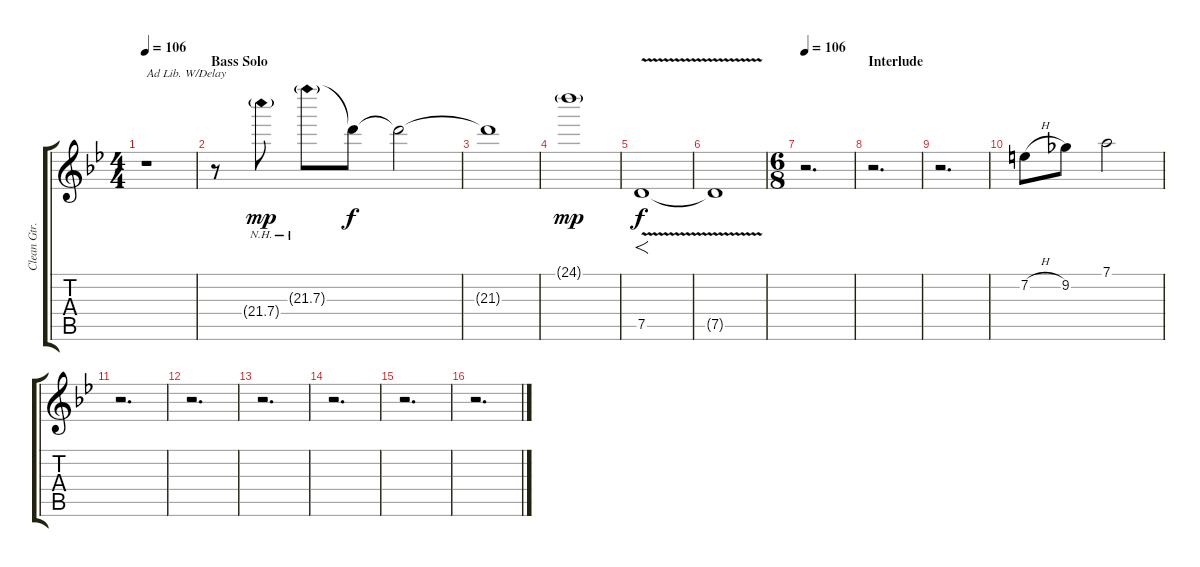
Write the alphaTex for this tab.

\track ("Clean Gtr./ Fills" "Clean Gtr.") {instrument electricguitarclean}
\staff {score tabs}
\tuning (D4 A3 F3 C3 G2 D2) {hide}
\ts (4 4)
\tempo 106
\clef g2
\ks bb
r.1{txt "Ad Lib. W/Delay" dy f volume 10} |
\section ("" "Bass Solo")
r.8 21.4{nh g}.8{dy mp} 21.3{nh g}.8 21.3{t}.8{dy f} 21.3{t}.2 |
21.3{t}.1 |
24.1{g}.1{dy mp} |
7.5{v}.1{f dy f volume 13} |
7.5{t}.1 |
\ts (6 8)
\tempo 106
r.2{d} |
\section ("" "Interlude")
r.2{d} |
r.2{d} |
7.2{h}.8{volume 7} 9.2.8 7.1.2 |
r.2{d} |
r.2{d} |
r.2{d} |
r.2{d} |
r.2{d} |
r.2{d}
